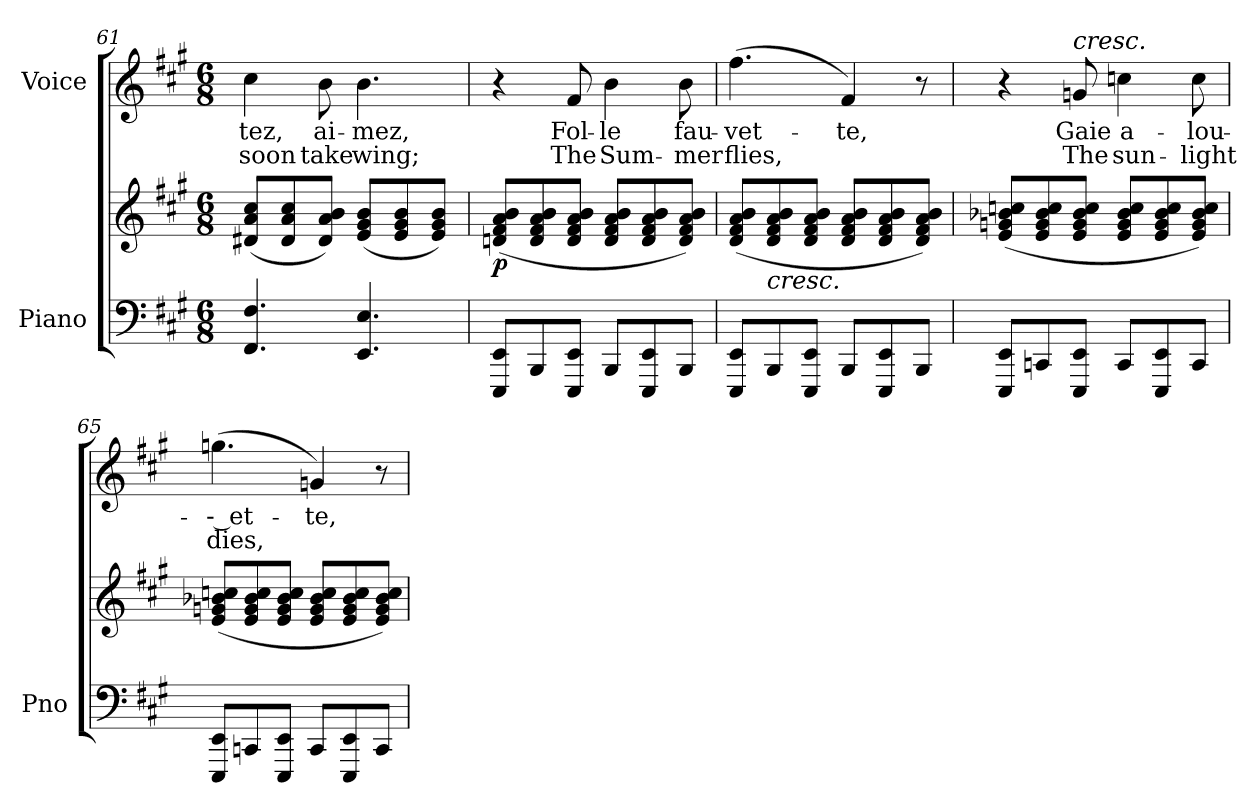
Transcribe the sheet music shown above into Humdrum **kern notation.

**kern	**kern	**dynam	**kern	**text	**text
*part2	*part2	*part2	*part1	*part1	*part1
*staff3	*staff2	*staff2/3	*staff1	*staff1	*staff1
*I"Piano	*	*	*I"Voice	*	*
*I'Pno	*	*	*	*	*
*clefF4	*clefG2	*	*clefG2	*	*
*k[f#c#g#]	*k[f#c#g#]	*	*k[f#c#g#]	*	*
*M6/8	*M6/8	*	*M6/8	*	*
=61	=61	=61	=61	=61	=61
!	!	!	!	!LO:LY:b	!LO:LY:b
4.FF#/ 4.F#/	(8d#X/ 8a/ 8cc#/L	.	4cc#\	-tez,	soon
.	8d#/ 8a/ 8cc#/	.	.	.	.
!	!	!	!	!LO:LY:b	!LO:LY:b
.	8d#/ 8a/ 8b/J)	.	8b\	ai-	take
!	!	!	!	!LO:LY:b	!LO:LY:b
4.EE/ 4.E/	(8e/ 8g#/ 8b/L	.	4.b\	-mez,	wing;
.	8e/ 8g#/ 8b/	.	.	.	.
.	8e/ 8g#/ 8b/J)	.	.	.	.
!!LO:PB:g=z
=62	=62	=62	=62	=62	=62
!	!	!LO:DY:b	!	!	!
8EEE/ 8EE/L	(8dn/ 8f#/ 8a/ 8b/L	p	4r	.	.
8BBB/	8d/ 8f#/ 8a/ 8b/	.	.	.	.
!	!	!	!	!LO:LY:b	!LO:LY:b
8EEE/ 8EE/J	8d/ 8f#/ 8a/ 8b/J	.	8f#/	Fol-	The
!	!	!	!	!LO:LY:b	!LO:LY:b
8BBB/L	8d/ 8f#/ 8a/ 8b/L	.	4b\	-le	Sum-
8EEE/ 8EE/	8d/ 8f#/ 8a/ 8b/	.	.	.	.
!	!	!	!	!LO:LY:b	!LO:LY:b
8BBB/J	8d/ 8f#/ 8a/ 8b/J)	.	8b\	fau-	-mer
=63	=63	=63	=63	=63	=63
!	!	!	!	!LO:LY:b	!LO:LY:b
8EEE/ 8EE/L	(8d/ 8f#/ 8a/ 8b/L	.	(4.ff#\	-vet-	flies,
!	!LO:TX:b:i:t=cresc.	!	!	!	!
8BBB/	8d/ 8f#/ 8a/ 8b/	.	.	.	.
8EEE/ 8EE/J	8d/ 8f#/ 8a/ 8b/J	.	.	.	.
!	!	!	!	!LO:LY:b	!
8BBB/L	8d/ 8f#/ 8a/ 8b/L	.	4f#/)	-te,	.
8EEE/ 8EE/	8d/ 8f#/ 8a/ 8b/	.	.	.	.
8BBB/J	8d/ 8f#/ 8a/ 8b/J)	.	8r	.	.
=64	=64	=64	=64	=64	=64
8EEE/ 8EE/L	(8e/ 8gn/ 8b-X/ 8ccn/L	.	4r	.	.
8CCn/	8e/ 8g/ 8b-/ 8cc/	.	.	.	.
!	!	!	!LO:TX:a:i:t=cresc.	!	!
!	!	!	!	!LO:LY:b	!LO:LY:b
8EEE/ 8EE/J	8e/ 8g/ 8b-/ 8cc/J	.	8gn/	Gaie	The
!	!	!	!	!LO:LY:b	!LO:LY:b
8CC/L	8e/ 8g/ 8b-/ 8cc/L	.	4ccn\	a-	sun-
8EEE/ 8EE/	8e/ 8g/ 8b-/ 8cc/	.	.	.	.
!	!	!	!	!LO:LY:b	!LO:LY:b
8CC/J	8e/ 8g/ 8b-/ 8cc/J)	.	8cc\	-lou-	-light
!!LO:LB:g=z
=65	=65	=65	=65	=65	=65
!	!	!	!	!LO:LY:b	!LO:LY:b
8EEE/ 8EE/L	(8e/ 8gn/ 8b-X/ 8ccn/L	.	(4.ggn\	-- et-	dies,
8CCn/	8e/ 8g/ 8b-/ 8cc/	.	.	.	.
8EEE/ 8EE/J	8e/ 8g/ 8b-/ 8cc/J	.	.	.	.
!	!	!	!	!LO:LY:b	!
8CC/L	8e/ 8g/ 8b-/ 8cc/L	.	4gn/)	-te,	.
8EEE/ 8EE/	8e/ 8g/ 8b-/ 8cc/	.	.	.	.
8CC/J	8e/ 8g/ 8b-/ 8cc/J)	.	8r	.	.
=	=	=	=	=	=
*-	*-	*-	*-	*-	*-
